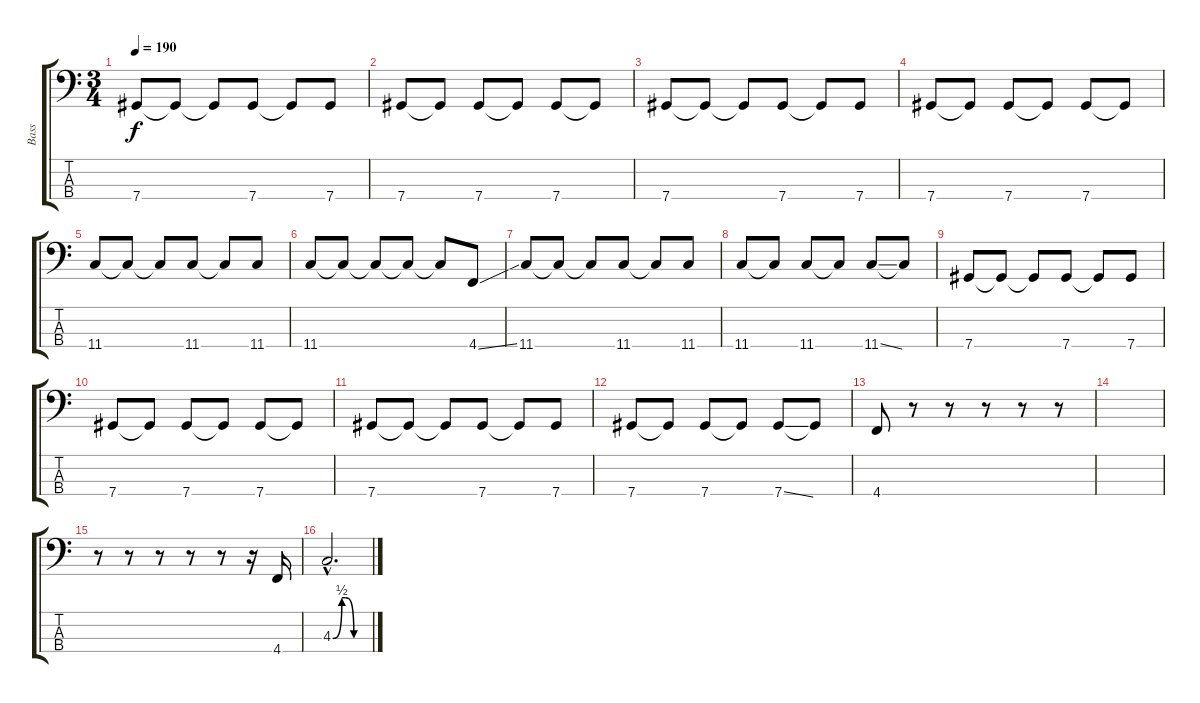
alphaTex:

\track ("Bass" "Bass") {instrument electricbassfinger}
\staff {score tabs}
\tuning (Gb2 Db2 Ab1 Db1) {hide}
\ts (3 4)
\tempo 190
\clef f4
\ks c
7.4.8{dy f} 7.4{t}.8 7.4{t}.8 7.4.8 7.4{t}.8 7.4.8 |
7.4.8 7.4{t}.8 7.4.8 7.4{t}.8 7.4.8 7.4{t}.8 |
7.4.8 7.4{t}.8 7.4{t}.8 7.4.8 7.4{t}.8 7.4.8 |
7.4.8 7.4{t}.8 7.4.8 7.4{t}.8 7.4.8 7.4{t}.8 |
11.4.8 11.4{t}.8 11.4{t}.8 11.4.8 11.4{t}.8 11.4.8 |
11.4.8 11.4{t}.8 11.4{t}.8 11.4{t}.8 11.4{t}.8 4.4{ss}.8 |
11.4.8 11.4{t}.8 11.4{t}.8 11.4.8 11.4{t}.8 11.4.8 |
11.4.8 11.4{t}.8 11.4.8 11.4{t}.8 11.4{ss}.8 11.4{t}.8 |
7.4.8 7.4{t}.8 7.4{t}.8 7.4.8 7.4{t}.8 7.4.8 |
7.4.8 7.4{t}.8 7.4.8 7.4{t}.8 7.4.8 7.4{t}.8 |
7.4.8 7.4{t}.8 7.4{t}.8 7.4.8 7.4{t}.8 7.4.8 |
7.4.8 7.4{t}.8 7.4.8 7.4{t}.8 7.4{ss}.8 7.4{t}.8 |
4.4.8 r.8 r.8 r.8 r.8 r.8 |
|
r.8 r.8 r.8 r.8 r.8 r.16 4.4.16 |
4.3{be (custom 0 0 15 2 21 2 35 0 45 0 60 0) hac}.2{d}
